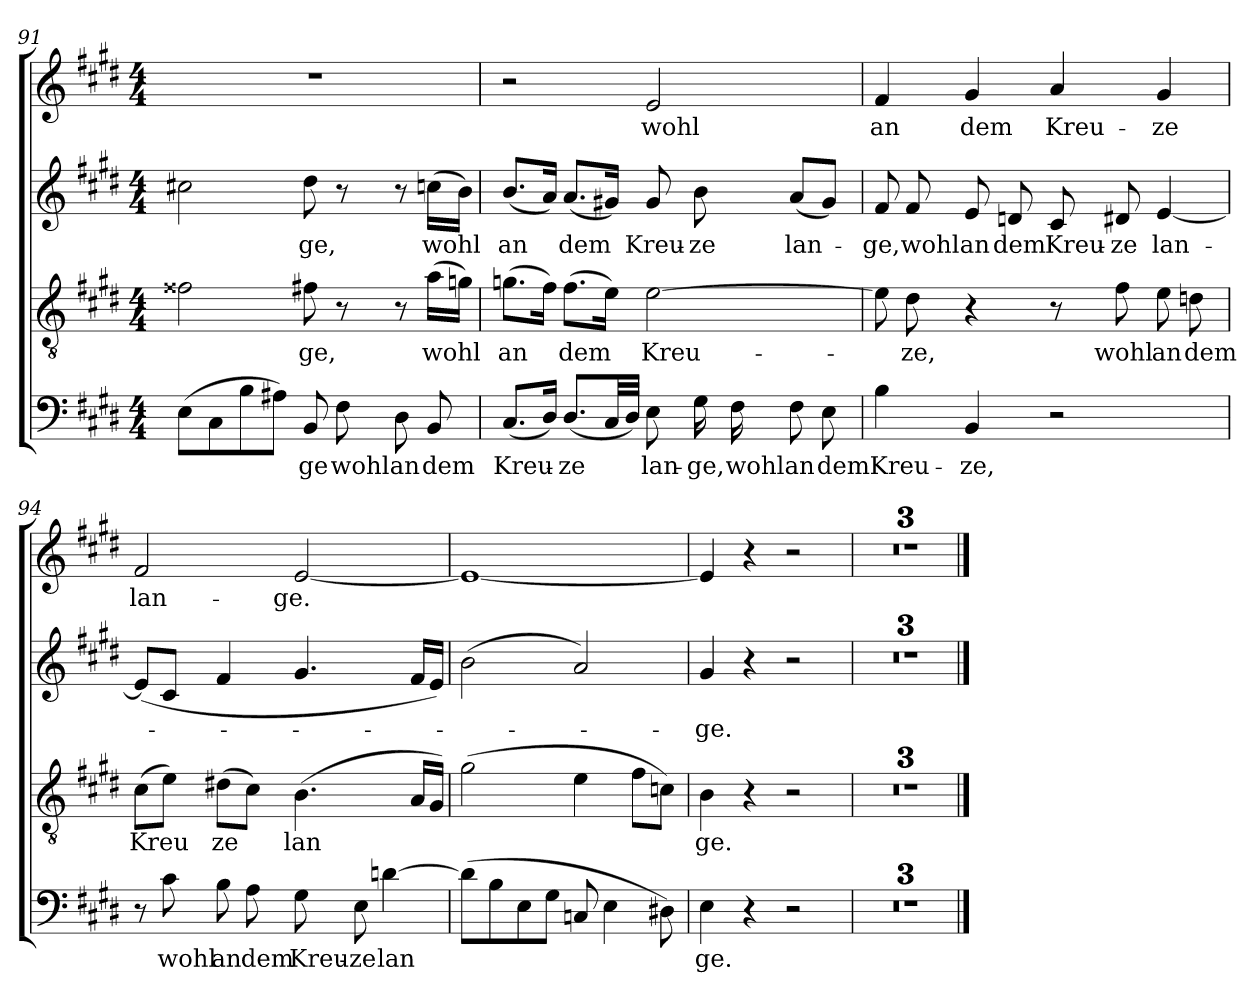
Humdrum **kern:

**kern	**text	**kern	**text	**kern	**text	**kern	**text
*part4	*part4	*part3	*part3	*part2	*part2	*part1	*part1
*staff4	*staff4	*staff3	*staff3	*staff2	*staff2	*staff1	*staff1
!!LO:LB:g=z
*clefF4	*	*clefGv2	*	*clefG2	*	*clefG2	*
*k[f#c#g#d#]	*	*k[f#c#g#d#]	*	*k[f#c#g#d#]	*	*k[f#c#g#d#]	*
*E:	*	*E:	*	*E:	*	*E:	*
*M4/4	*	*M4/4	*	*M4/4	*	*M4/4	*
=91	=91	=91	=91	=91	=91	=91	=91
(>8E\L	.	2f##\	.	2cc#X\	.	1r	.
8C#\	.	.	.	.	.	.	.
8B\	.	.	.	.	.	.	.
8A#X\J)	.	.	.	.	.	.	.
!	!LO:LY:b	!	!LO:LY:b	!	!LO:LY:b	!	!
8BB/	ge	8f#X\	-ge,	8dd#\	-ge,	.	.
!	!LO:LY:b	!	!	!	!	!	!
8F#\	wohl	8r	.	8r	.	.	.
!	!LO:LY:b	!	!	!	!	!	!
8D#\	an	8r	.	8r	.	.	.
!	!LO:LY:b	!	!LO:LY:b	!	!LO:LY:b	!	!
8BB/	dem	(>16a\LL	wohl	(>16ccn\LL	wohl	.	.
.	.	16gn\JJ)	.	16b\JJ)	.	.	.
=92	=92	=92	=92	=92	=92	=92	=92
!	!LO:LY:b	!	!LO:LY:b	!	!LO:LY:b	!	!
(<8.C#/L	Kreu-	(>8.gn\L	an	(<8.b/L	an	2r	.
16D#/Jk)	.	16f#\Jk)	.	16a/Jk)	.	.	.
!	!LO:LY:b	!	!LO:LY:b	!	!LO:LY:b	!	!
(<8.D#/L	-ze	(>8.f#\L	dem	(<8.a/L	dem	.	.
32C#/LL	.	16e\Jk)	.	16g#X/Jk)	.	.	.
32D#/JJJ)	.	.	.	.	.	.	.
!	!LO:LY:b	!	!LO:LY:b	!	!LO:LY:b	!	!LO:LY:b
8E\	lan-	[2e\	Kreu-	8g#/	Kreu-	2e/	wohl
!	!LO:LY:b	!	!	!	!LO:LY:b	!	!
16G#\	-ge,	.	.	8b\	-ze	.	.
!	!LO:LY:b	!	!	!	!	!	!
16F#\	wohl	.	.	.	.	.	.
!	!LO:LY:b	!	!	!	!LO:LY:b	!	!
8F#\	an	.	.	(<8a/L	lan-	.	.
!	!LO:LY:b	!	!	!	!	!	!
8E\	dem	.	.	8g#/J)	.	.	.
!!LO:PB:g=z
=93	=93	=93	=93	=93	=93	=93	=93
!	!LO:LY:b	!	!	!	!LO:LY:b	!	!LO:LY:b
4B\	Kreu-	8e\]	.	8f#/	-ge,	4f#/	an
!	!	!	!LO:LY:b	!	!LO:LY:b	!	!
.	.	8d#\	-ze,	8f#/	wohl	.	.
!	!LO:LY:b	!	!	!	!LO:LY:b	!	!LO:LY:b
4BB/	-ze,	4r	.	8e/	an	4g#/	dem
!	!	!	!	!	!LO:LY:b	!	!
.	.	.	.	8dn/	dem	.	.
!	!	!	!	!	!LO:LY:b	!	!LO:LY:b
2r	.	8r	.	8c#/	Kreu-	4a/	Kreu-
!	!	!	!LO:LY:b	!	!LO:LY:b	!	!
.	.	8f#\	wohl	8d#X/	-ze	.	.
!	!	!	!LO:LY:b	!	!LO:LY:b	!	!LO:LY:b
.	.	8e\	an	[4e/	lan-	4g#/	-ze
!	!	!	!LO:LY:b	!	!	!	!
.	.	8dn\	dem	.	.	.	.
=94	=94	=94	=94	=94	=94	=94	=94
!	!	!	!LO:LY:b	!	!	!	!LO:LY:b
8r	.	(>8c#\L	Kreu	(<8e/L]	.	2f#/	lan-
!	!LO:LY:b	!	!	!	!	!	!
8c#\	wohl	8e\J)	.	8c#/J	.	.	.
!	!LO:LY:b	!	!LO:LY:b	!	!	!	!
8B\	an	(>8d#X\L	ze	4f#/	.	.	.
!	!LO:LY:b	!	!	!	!	!	!
8A\	dem	8c#\J)	.	.	.	.	.
!	!LO:LY:b	!	!LO:LY:b	!	!	!	!LO:LY:b
8G#\	Kreu-	(>4.B\	lan	4.g#/	.	[2e/	-ge.
!	!LO:LY:b	!	!	!	!	!	!
8E\	-ze	.	.	.	.	.	.
!	!LO:LY:b	!	!	!	!	!	!
[4dn\	lan	.	.	.	.	.	.
.	.	16A/LL	.	16f#/LL	.	.	.
.	.	16G#/JJ)	.	16e/JJ)	.	.	.
!!LO:LB:g=z
=95	=95	=95	=95	=95	=95	=95	=95
(>8d\L]	.	(>2g#\	.	(<2b\	.	1e_	.
8B\	.	.	.	.	.	.	.
8E\	.	.	.	.	.	.	.
8G#\J	.	.	.	.	.	.	.
8Cn/	.	4e\	.	2a/)	.	.	.
4E\	.	.	.	.	.	.	.
.	.	8f#\L	.	.	.	.	.
8D#X\)	.	8cn\J)	.	.	.	.	.
=96	=96	=96	=96	=96	=96	=96	=96
!	!LO:LY:b	!	!LO:LY:b	!	!LO:LY:b	!	!
4E\	ge.	4B\	ge.	4g#/	-ge.	4e/]	.
4r	.	4r	.	4r	.	4r	.
2r	.	2r	.	2r	.	2r	.
=97	=97	=97	=97	=97	=97	=97	=97
1r	.	1r	.	1r	.	1r	.
=98	=98	=98	=98	=98	=98	=98	=98
1r	.	1r	.	1r	.	1r	.
=99	=99	=99	=99	=99	=99	=99	=99
1r	.	1r	.	1r	.	1r	.
==	==	==	==	==	==	==	==
*-	*-	*-	*-	*-	*-	*-	*-
